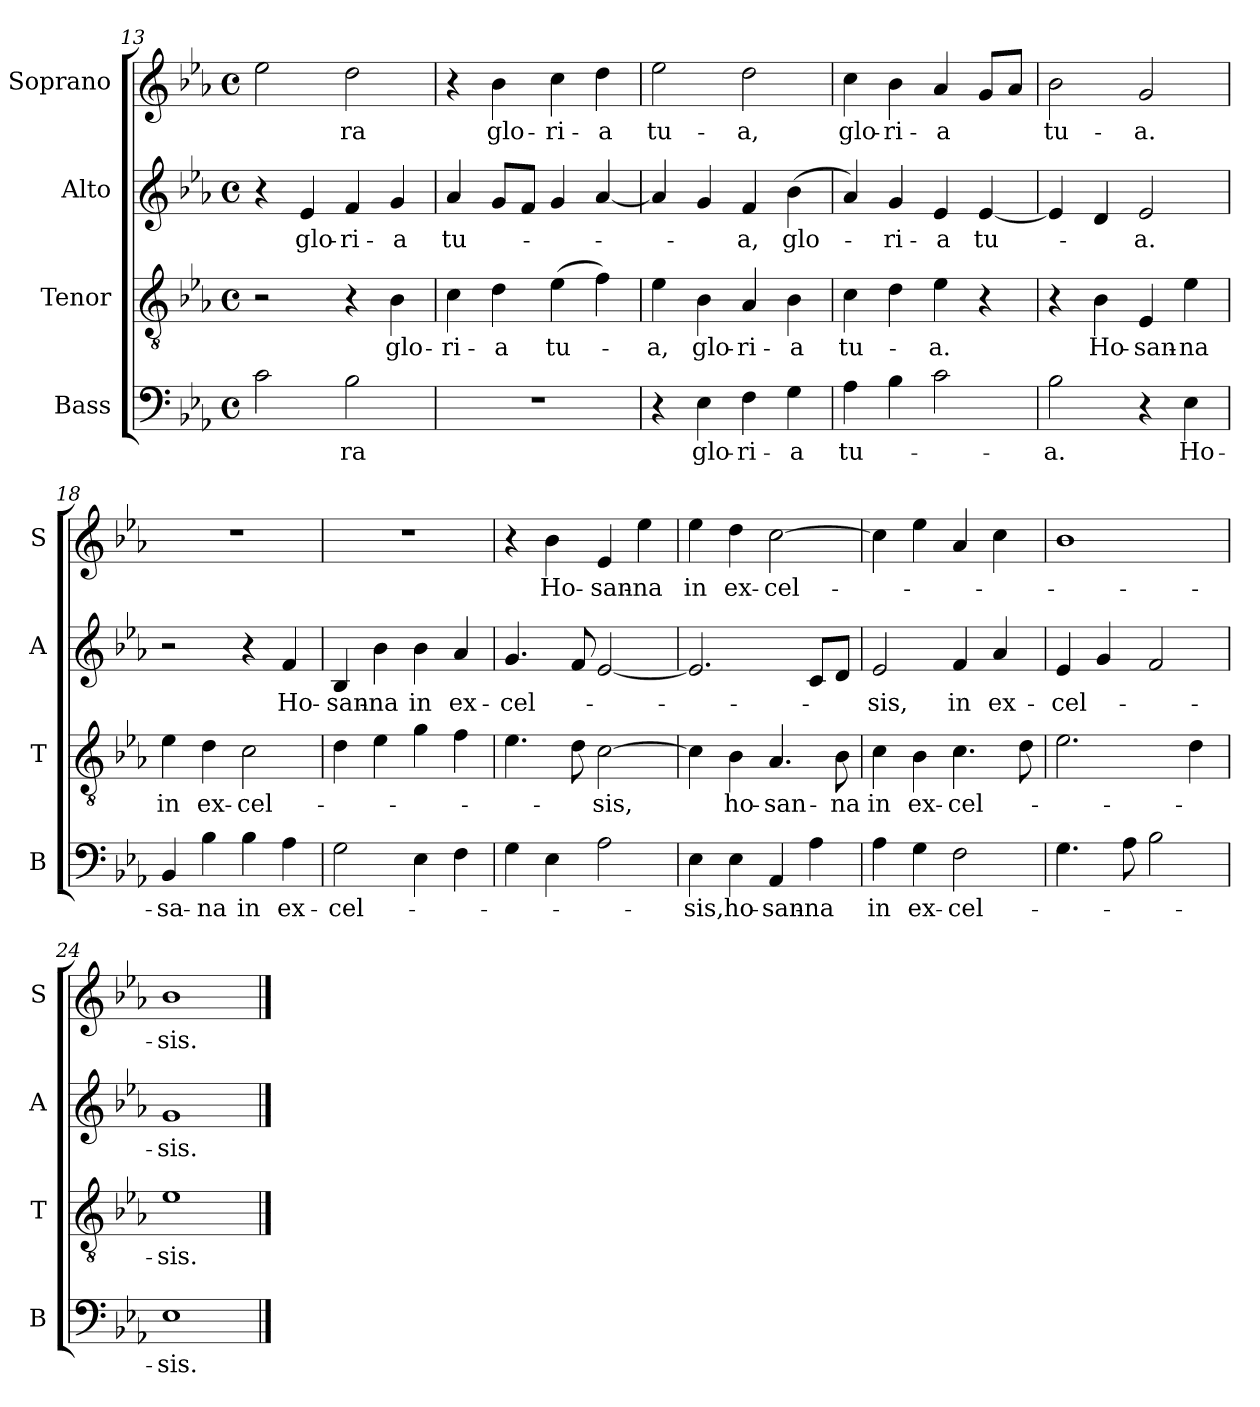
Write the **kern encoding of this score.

**kern	**text	**kern	**text	**kern	**text	**kern	**text
*part4	*part4	*part3	*part3	*part2	*part2	*part1	*part1
*staff4	*staff4	*staff3	*staff3	*staff2	*staff2	*staff1	*staff1
*I"Bass	*	*I"Tenor	*	*I"Alto	*	*I"Soprano	*
*I'B	*	*I'T	*	*I'A	*	*I'S	*
*clefF4	*	*clefGv2	*	*clefG2	*	*clefG2	*
*k[b-e-a-]	*	*k[b-e-a-]	*	*k[b-e-a-]	*	*k[b-e-a-]	*
*E-:	*	*E-:	*	*E-:	*	*E-:	*
*M4/4	*	*M4/4	*	*M4/4	*	*M4/4	*
*met(c)	*	*met(c)	*	*met(c)	*	*met(c)	*
=13	=13	=13	=13	=13	=13	=13	=13
2c\	.	2r	.	4r	.	2ee-\	.
.	.	.	.	4e-/	glo-	.	.
2B-\	-ra	4r	.	4f/	-ri-	2dd\	-ra
.	.	4B-\	glo-	4g/	-a	.	.
=14	=14	=14	=14	=14	=14	=14	=14
1r	.	4c\	-ri-	4a-/	tu-	4r	.
.	.	4d\	-a	8g/L	.	4b-\	glo-
.	.	.	.	8f/J	.	.	.
.	.	(4e-\	tu-	4g/	.	4cc\	-ri-
.	.	4f\)	.	[4a-/	.	4dd\	-a
=15	=15	=15	=15	=15	=15	=15	=15
4r	.	4e-\	-a,	4a-/]	.	2ee-\	tu-
4E-\	glo-	4B-\	glo-	4g/	.	.	.
4F\	-ri-	4A-/	-ri-	4f/	-a,	2dd\	-a,
4G\	-a	4B-\	-a	(4b-\	glo-	.	.
=16	=16	=16	=16	=16	=16	=16	=16
4A-\	tu-	4c\	tu-	4a-/)	.	4cc\	glo-
4B-\	.	4d\	.	4g/	-ri-	4b-\	-ri-
2c\	.	4e-\	-a.	4e-/	-a	4a-/	-a
.	.	4r	.	[4e-/	tu-	8g/L	.
.	.	.	.	.	.	8a-/J	.
=17	=17	=17	=17	=17	=17	=17	=17
2B-\	-a.	4r	.	4e-/]	.	2b-\	tu-
.	.	4B-\	Ho-	4d/	.	.	.
4r	.	4E-/	-san-	2e-/	-a.	2g/	-a.
4E-\	Ho-	4e-\	-na	.	.	.	.
!!LO:LB:g=z
=18	=18	=18	=18	=18	=18	=18	=18
4BB-/	-sa-	4e-\	in	2r	.	1r	.
4B-\	-na	4d\	ex-	.	.	.	.
4B-\	in	2c\	-cel-	4r	.	.	.
4A-\	ex-	.	.	4f/	Ho-	.	.
=19	=19	=19	=19	=19	=19	=19	=19
2G\	-cel-	4d\	.	4B-/	-san-	1r	.
.	.	4e-\	.	4b-\	-na	.	.
4E-\	.	4g\	.	4b-\	in	.	.
4F\	.	4f\	.	4a-/	ex-	.	.
=20	=20	=20	=20	=20	=20	=20	=20
4G\	.	4.e-\	.	4.g/	-cel-	4r	.
4E-\	.	.	.	.	.	4b-\	Ho-
.	.	8d\	.	8f/	.	.	.
2A-\	.	[2c\	-sis,	[2e-/	.	4e-/	-san-
.	.	.	.	.	.	4ee-\	-na
=21	=21	=21	=21	=21	=21	=21	=21
4E-\	-sis,	4c\]	.	2.e-/]	.	4ee-\	in
4E-\	ho-	4B-\	ho-	.	.	4dd\	ex-
4AA-/	-san-	4.A-/	-san-	.	.	[2cc\	-cel-
4A-\	-na	.	.	8c/L	.	.	.
.	.	8B-\	-na	8d/J	.	.	.
=22	=22	=22	=22	=22	=22	=22	=22
4A-\	in	4c\	in	2e-/	-sis,	4cc\]	.
4G\	ex-	4B-\	ex-	.	.	4ee-\	.
2F\	-cel-	4.c\	-cel-	4f/	in	4a-/	.
.	.	.	.	4a-/	ex-	4cc\	.
.	.	8d\	.	.	.	.	.
=23	=23	=23	=23	=23	=23	=23	=23
4.G\	.	2.e-\	.	4e-/	-cel-	1b-	.
.	.	.	.	4g/	.	.	.
8A-\	.	.	.	.	.	.	.
2B-\	.	.	.	2f/	.	.	.
.	.	4d\	.	.	.	.	.
=24	=24	=24	=24	=24	=24	=24	=24
1E-	-sis.	1e-	-sis.	1g	-sis.	1b-	-sis.
==	==	==	==	==	==	==	==
*-	*-	*-	*-	*-	*-	*-	*-
